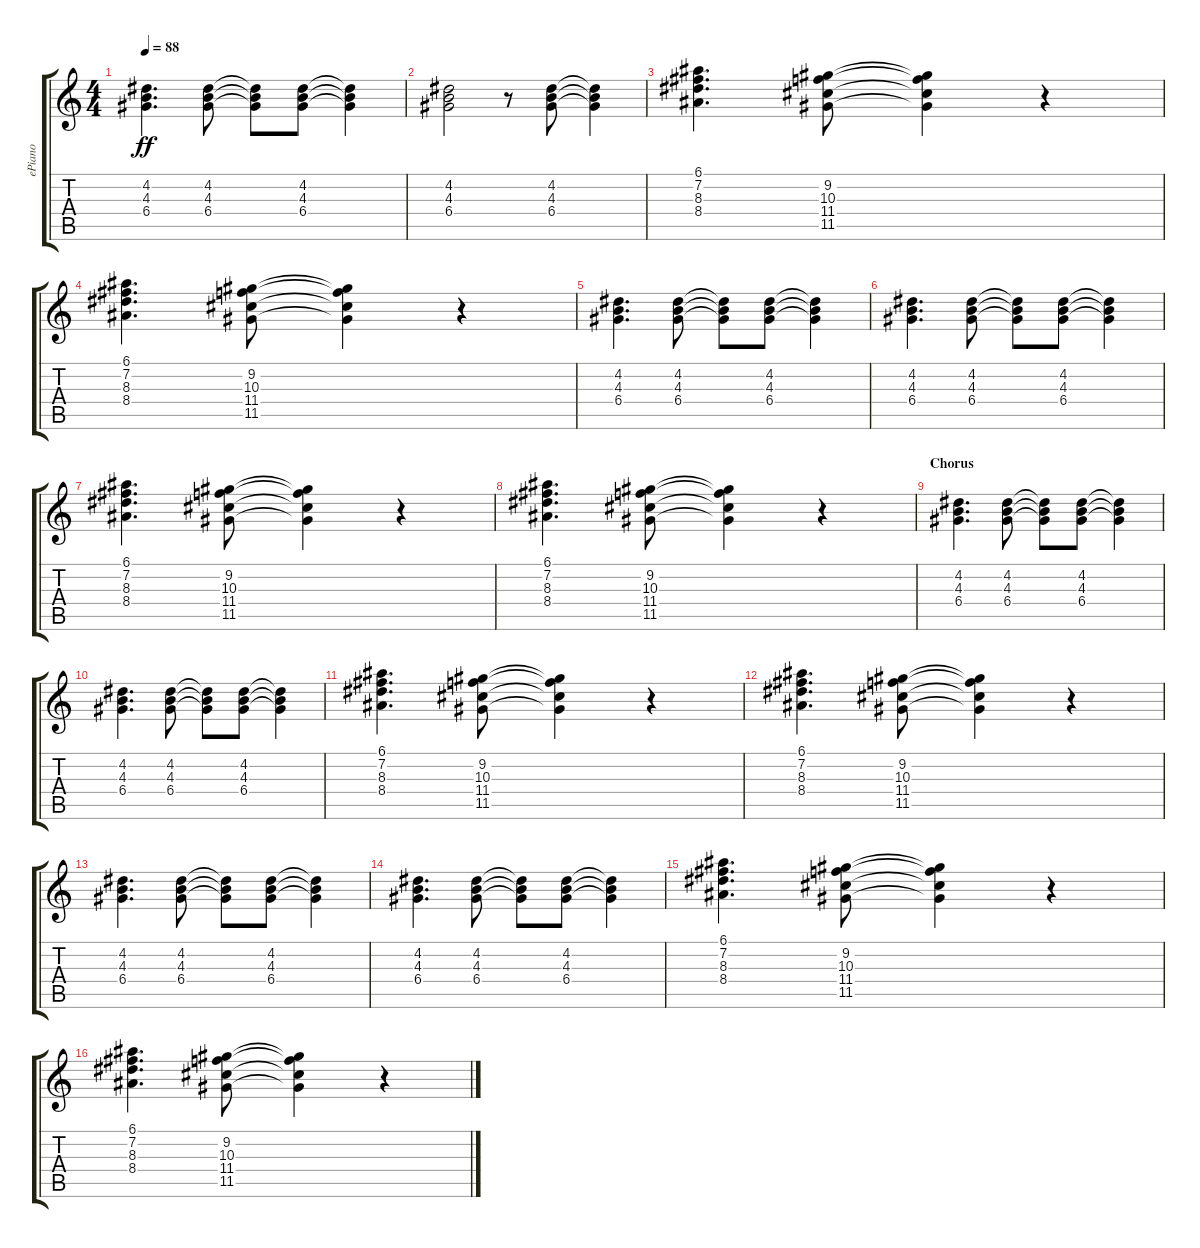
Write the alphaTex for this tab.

\track ("ePiano" "ePiano") {solo instrument acousticguitarsteel}
\staff {score tabs}
\tuning (E4 B3 G3 D3 A2 E2) {hide}
\ts (4 4)
\tempo 88
\clef g2
\ks aminor
(4.2 4.3 6.4).4{d dy ff} (4.2 4.3 6.4).8 (4.2{t} 4.3{t} 6.4{t}).8 (4.2 4.3 6.4).8 (4.2{t} 4.3{t} 6.4{t}).4 |
(4.2 4.3 6.4).2 r.8 (4.2 4.3 6.4).8 (4.2{t} 4.3{t} 6.4{t}).4 |
(6.1 7.2 8.3 8.4).4{d} (9.2 10.3 11.4 11.5).8 (9.2{t} 10.3{t} 11.4{t} 11.5{t}).4 r.4 |
(6.1 7.2 8.3 8.4).4{d} (9.2 10.3 11.4 11.5).8 (9.2{t} 10.3{t} 11.4{t} 11.5{t}).4 r.4 |
(4.2 4.3 6.4).4{d} (4.2 4.3 6.4).8 (4.2{t} 4.3{t} 6.4{t}).8 (4.2 4.3 6.4).8 (4.2{t} 4.3{t} 6.4{t}).4 |
(4.2 4.3 6.4).4{d} (4.2 4.3 6.4).8 (4.2{t} 4.3{t} 6.4{t}).8 (4.2 4.3 6.4).8 (4.2{t} 4.3{t} 6.4{t}).4 |
(6.1 7.2 8.3 8.4).4{d} (9.2 10.3 11.4 11.5).8 (9.2{t} 10.3{t} 11.4{t} 11.5{t}).4 r.4 |
(6.1 7.2 8.3 8.4).4{d} (9.2 10.3 11.4 11.5).8 (9.2{t} 10.3{t} 11.4{t} 11.5{t}).4 r.4 |
\section ("" "Chorus")
(4.2 4.3 6.4).4{d} (4.2 4.3 6.4).8 (4.2{t} 4.3{t} 6.4{t}).8 (4.2 4.3 6.4).8 (4.2{t} 4.3{t} 6.4{t}).4 |
(4.2 4.3 6.4).4{d} (4.2 4.3 6.4).8 (4.2{t} 4.3{t} 6.4{t}).8 (4.2 4.3 6.4).8 (4.2{t} 4.3{t} 6.4{t}).4 |
(6.1 7.2 8.3 8.4).4{d} (9.2 10.3 11.4 11.5).8 (9.2{t} 10.3{t} 11.4{t} 11.5{t}).4 r.4 |
(6.1 7.2 8.3 8.4).4{d} (9.2 10.3 11.4 11.5).8 (9.2{t} 10.3{t} 11.4{t} 11.5{t}).4 r.4 |
(4.2 4.3 6.4).4{d} (4.2 4.3 6.4).8 (4.2{t} 4.3{t} 6.4{t}).8 (4.2 4.3 6.4).8 (4.2{t} 4.3{t} 6.4{t}).4 |
(4.2 4.3 6.4).4{d} (4.2 4.3 6.4).8 (4.2{t} 4.3{t} 6.4{t}).8 (4.2 4.3 6.4).8 (4.2{t} 4.3{t} 6.4{t}).4 |
(6.1 7.2 8.3 8.4).4{d} (9.2 10.3 11.4 11.5).8 (9.2{t} 10.3{t} 11.4{t} 11.5{t}).4 r.4 |
(6.1 7.2 8.3 8.4).4{d} (9.2 10.3 11.4 11.5).8 (9.2{t} 10.3{t} 11.4{t} 11.5{t}).4 r.4
